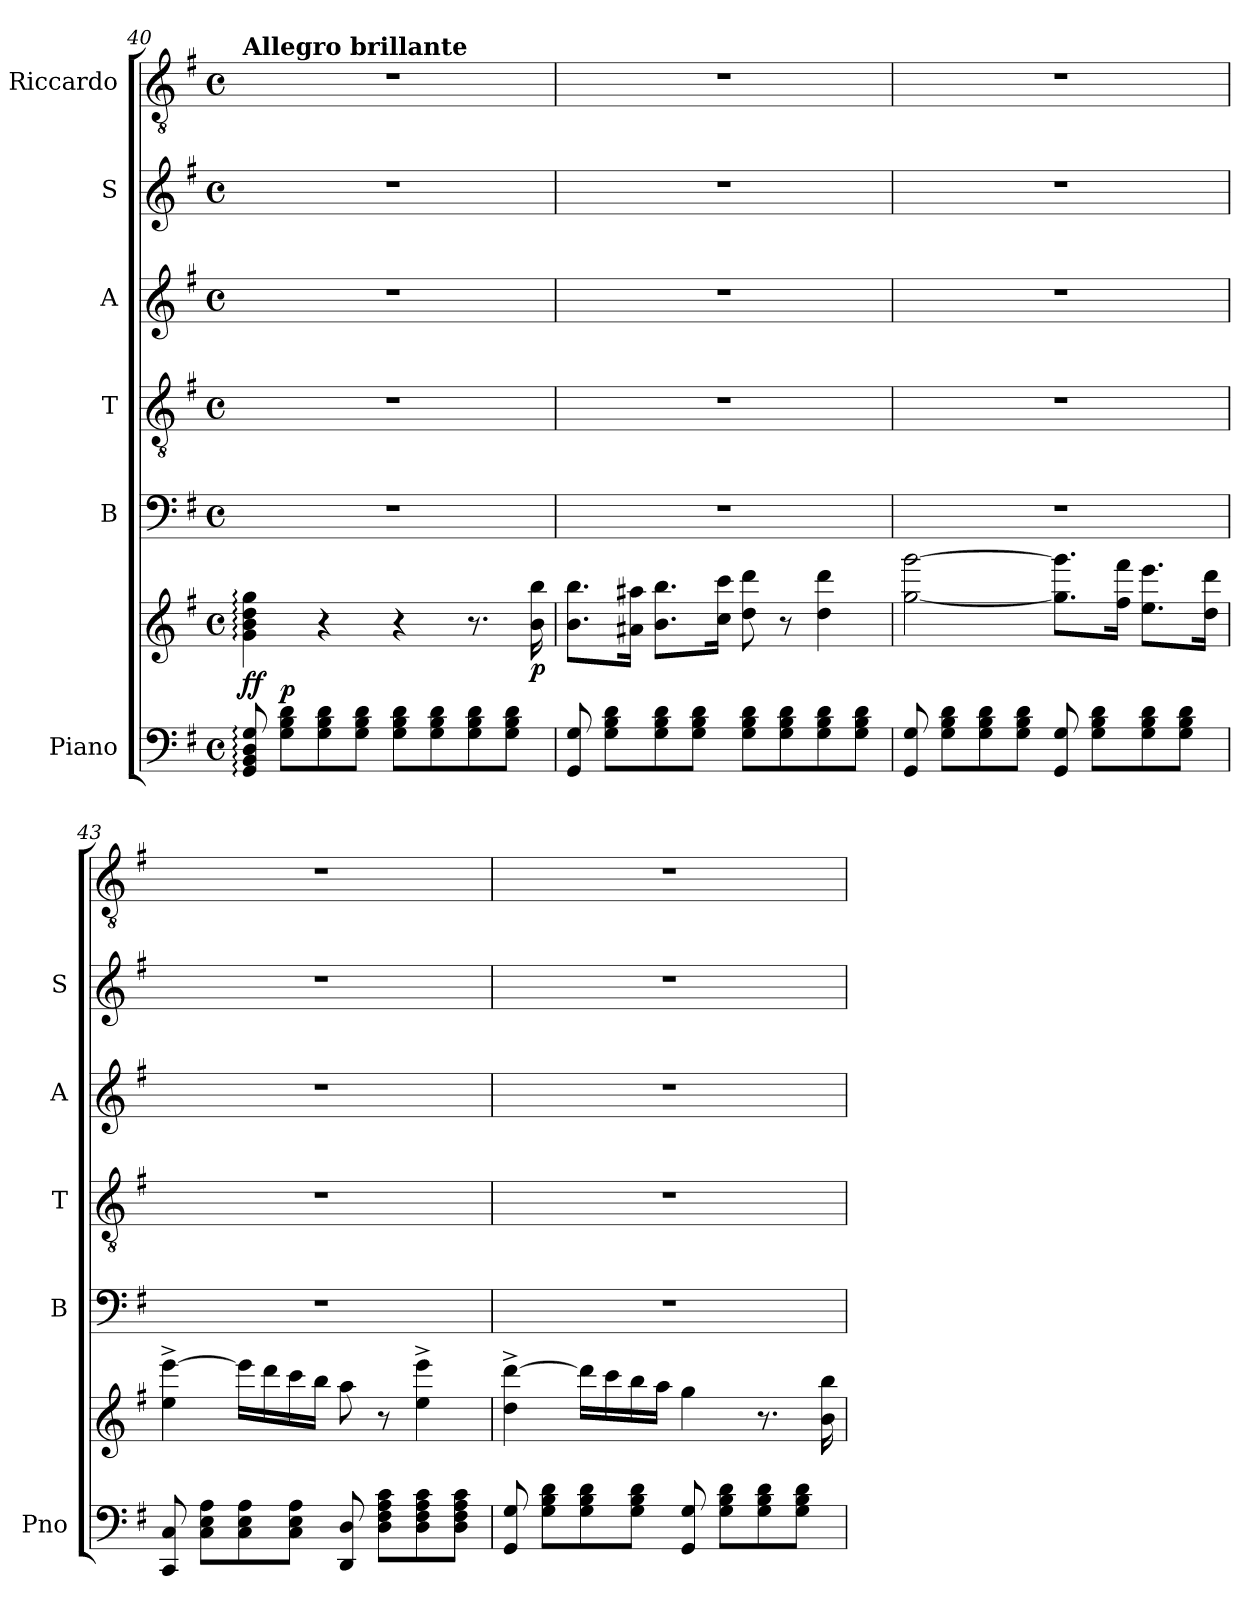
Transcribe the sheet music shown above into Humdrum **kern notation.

**kern	**kern	**dynam	**kern	**kern	**kern	**kern	**kern
*part6	*part6	*part6	*part5	*part4	*part3	*part2	*part1
*staff7	*staff6	*staff6/7	*staff5	*staff4	*staff3	*staff2	*staff1
*I"Piano	*	*	*I"B	*I"T	*I"A	*I"S	*I"Riccardo
*I'Pno	*	*	*I'B	*I'T	*I'A	*I'S	*
*clefF4	*clefG2	*	*clefF4	*clefGv2	*clefG2	*clefG2	*clefGv2
*k[f#]	*k[f#]	*	*k[f#]	*k[f#]	*k[f#]	*k[f#]	*k[f#]
*M4/4	*M4/4	*	*M4/4	*M4/4	*M4/4	*M4/4	*M4/4
*met(c)	*met(c)	*	*met(c)	*met(c)	*met(c)	*met(c)	*met(c)
=40	=40	=40	=40	=40	=40	=40	=40
!	!	!	!	!	!	!	!LO:TX:a:B:t=Allegro brillante
!	!	!LO:DY:b=2	!	!	!	!	!
!	!	!LO:DY:n=1:a=2	!	!	!	!	!
8GG/: 8BB/: 8D/: 8G/:	4g\: 4b\: 4dd\: 4gg\:	f f	1r	1r	1r	1r	1r
!	!	!LO:DY:n=2:a=2	!	!	!	!	!
8G\ 8B\ 8d\L	.	p	.	.	.	.	.
8G\ 8B\ 8d\	4r	.	.	.	.	.	.
8G\ 8B\ 8d\J	.	.	.	.	.	.	.
8G\ 8B\ 8d\L	4r	.	.	.	.	.	.
8G\ 8B\ 8d\	.	.	.	.	.	.	.
8G\ 8B\ 8d\	8.r	.	.	.	.	.	.
8G\ 8B\ 8d\J	.	.	.	.	.	.	.
!	!	!LO:DY:n=3:b	!	!	!	!	!
.	16b\ 16bb\	p	.	.	.	.	.
=41	=41	=41	=41	=41	=41	=41	=41
8GG/ 8G/	8.b\ 8.bb\L	.	1r	1r	1r	1r	1r
8G\ 8B\ 8d\L	.	.	.	.	.	.	.
.	16a#X\ 16aa#X\Jk	.	.	.	.	.	.
8G\ 8B\ 8d\	8.b\ 8.bb\L	.	.	.	.	.	.
8G\ 8B\ 8d\J	.	.	.	.	.	.	.
.	16cc\ 16ccc\Jk	.	.	.	.	.	.
8G\ 8B\ 8d\L	8dd\ 8ddd\	.	.	.	.	.	.
8G\ 8B\ 8d\	8r	.	.	.	.	.	.
8G\ 8B\ 8d\	4dd\ 4ddd\	.	.	.	.	.	.
8G\ 8B\ 8d\J	.	.	.	.	.	.	.
!!LO:LB:g=z
=42	=42	=42	=42	=42	=42	=42	=42
8GG/ 8G/	[2gg\ [2ggg\	.	1r	1r	1r	1r	1r
8G\ 8B\ 8d\L	.	.	.	.	.	.	.
8G\ 8B\ 8d\	.	.	.	.	.	.	.
8G\ 8B\ 8d\J	.	.	.	.	.	.	.
8GG/ 8G/	8.gg\] 8.ggg\]L	.	.	.	.	.	.
8G\ 8B\ 8d\L	.	.	.	.	.	.	.
.	16ff#\ 16fff#\Jk	.	.	.	.	.	.
8G\ 8B\ 8d\	8.ee\ 8.eee\L	.	.	.	.	.	.
8G\ 8B\ 8d\J	.	.	.	.	.	.	.
.	16dd\ 16ddd\Jk	.	.	.	.	.	.
=43	=43	=43	=43	=43	=43	=43	=43
8CC/ 8C/	4ee\^ [4eee\^	.	1r	1r	1r	1r	1r
8C\ 8E\ 8A\L	.	.	.	.	.	.	.
8C\ 8E\ 8A\	16eee\LL]	.	.	.	.	.	.
.	16ddd\	.	.	.	.	.	.
8C\ 8E\ 8A\J	16ccc\	.	.	.	.	.	.
.	16bb\JJ	.	.	.	.	.	.
8DD/ 8D/	8aa\	.	.	.	.	.	.
8D\ 8F#\ 8A\ 8c\L	8r	.	.	.	.	.	.
8D\ 8F#\ 8A\ 8c\	4ee\^ 4eee\^	.	.	.	.	.	.
8D\ 8F#\ 8A\ 8c\J	.	.	.	.	.	.	.
=44	=44	=44	=44	=44	=44	=44	=44
8GG/ 8G/	4dd\^ [4ddd\^	.	1r	1r	1r	1r	1r
8G\ 8B\ 8d\L	.	.	.	.	.	.	.
8G\ 8B\ 8d\	16ddd\LL]	.	.	.	.	.	.
.	16ccc\	.	.	.	.	.	.
8G\ 8B\ 8d\J	16bb\	.	.	.	.	.	.
.	16aa\JJ	.	.	.	.	.	.
8GG/ 8G/	4gg\	.	.	.	.	.	.
8G\ 8B\ 8d\L	.	.	.	.	.	.	.
8G\ 8B\ 8d\	8.r	.	.	.	.	.	.
8G\ 8B\ 8d\J	.	.	.	.	.	.	.
.	16b\ 16bb\	.	.	.	.	.	.
=	=	=	=	=	=	=	=
*-	*-	*-	*-	*-	*-	*-	*-
